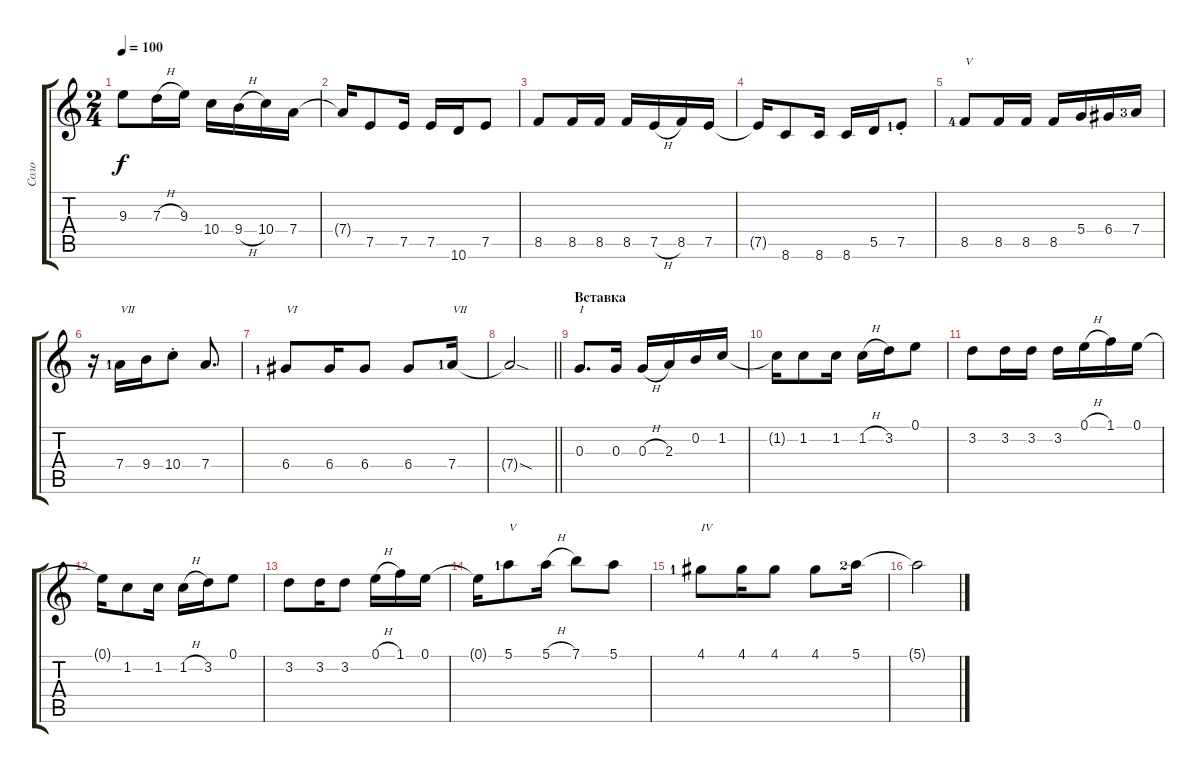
\track ("Соло" "Соло") {instrument acousticguitarsteel}
\staff {score tabs}
\tuning (E4 B3 G3 D3 A2 E2) {hide}
\ts (2 4)
\tempo 100
\clef g2
\ks c
9.3{t}.8{dy f} 7.3{h}.16 9.3.16 10.4.16 9.4{h}.16 10.4.16 7.4.16 |
7.4{t}.16 7.5.8 7.5.16 7.5.16 10.6.16 7.5.8 |
8.5.8 8.5.16 8.5.16 8.5.16 7.5{h}.16 8.5.16 7.5.16 |
7.5{t}.16 8.6.8 8.6.16 8.6.16 5.5.16 7.5{st lf 2}.8 |
8.5{lf 5}.8{txt "V"} 8.5.16 8.5.16 8.5.16 5.4.16 6.4.16 7.4{lf 4}.16 |
r.16 7.4{lf 2}.16{txt "VII"} 9.4.16 10.4{st}.8 7.4.8{d} |
6.4{lf 2}.8{txt "VI"} 6.4.16 6.4.8 6.4.8 7.4{lf 2}.16{txt "VII"} |
\barLineRight lightlight
7.4{sod t}.2 |
\section ("" "Вставка")
0.3.8{d txt "I"} 0.3.16 0.3{h}.16 2.3.16 0.2.16 1.2.16 |
1.2{t}.16 1.2.8 1.2.16 1.2{h}.16 3.2.16 0.1.8 |
3.2.8 3.2.16 3.2.16 3.2.16 0.1{h}.16 1.1.16 0.1.16 |
0.1{t}.16 1.2.8 1.2.16 1.2{h}.16 3.2.16 0.1.8 |
3.2.8 3.2.16 3.2.8 0.1{h}.16 1.1.16 0.1.16 |
0.1{t}.16 5.1{lf 2}.8{txt "V"} 5.1{h}.16 7.1.8 5.1.8 |
4.1{lf 2}.8{txt "IV"} 4.1.16 4.1.8 4.1.8 5.1{lf 3}.16 |
5.1{t}.2
